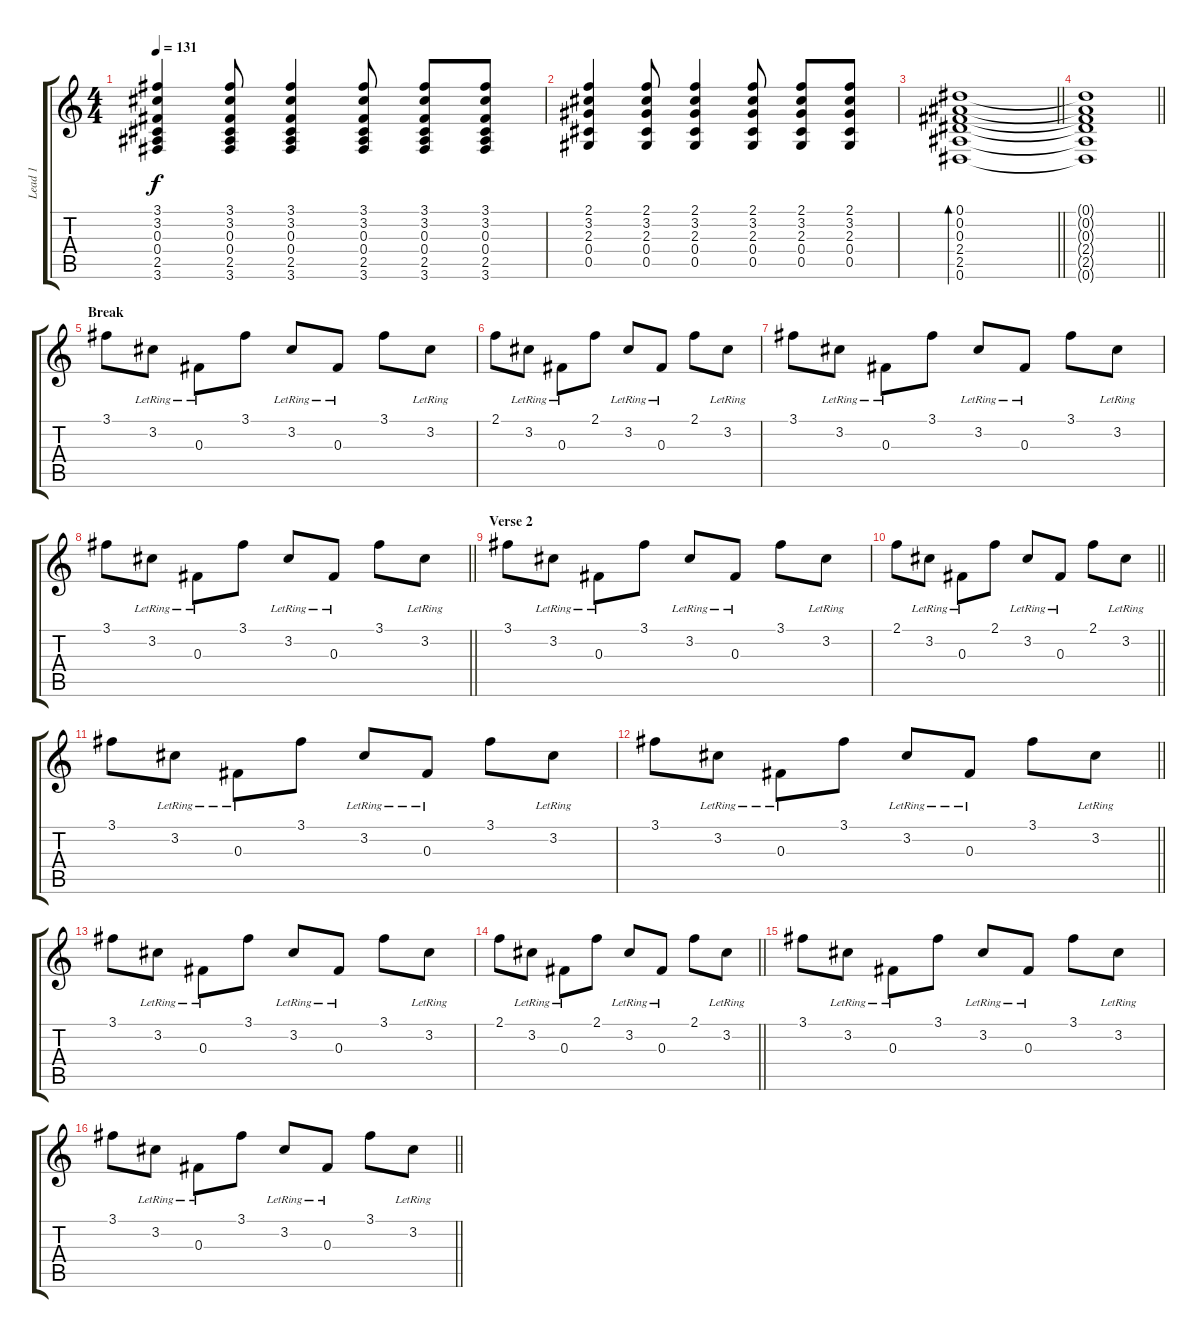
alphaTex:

\track ("Lead 1 " "Lead 1 ") {instrument electricguitarclean}
\staff {score tabs}
\tuning (Eb4 Bb3 Gb3 Db3 Ab2 Eb2) {hide}
\ts (4 4)
\tempo 131
\clef g2
\ks c
(3.1 3.2 0.3 0.4 2.5 3.6).4{dy f} (3.1 3.2 0.3 0.4 2.5 3.6).8 (3.1 3.2 0.3 0.4 2.5 3.6).4 (3.1 3.2 0.3 0.4 2.5 3.6).8 (3.1 3.2 0.3 0.4 2.5 3.6).8 (3.1 3.2 0.3 0.4 2.5 3.6).8 |
(2.1 3.2 2.3 0.4 0.5).4 (2.1 3.2 2.3 0.4 0.5).8 (2.1 3.2 2.3 0.4 0.5).4 (2.1 3.2 2.3 0.4 0.5).8 (2.1 3.2 2.3 0.4 0.5).8 (2.1 3.2 2.3 0.4 0.5).8 |
\barLineRight lightlight
(0.1 0.2 0.3 2.4 2.5 0.6).1{bd 60} |
\barLineRight lightlight
(0.1{t} 0.2{t} 0.3{t} 2.4{t} 2.5{t} 0.6{t}).1 |
\section ("" "Break")
3.1.8 3.2{lr}.8 0.3{lr}.8 3.1.8 3.2{lr}.8 0.3{lr}.8 3.1.8 3.2{lr}.8 |
2.1.8 3.2{lr}.8 0.3{lr}.8 2.1.8 3.2{lr}.8 0.3{lr}.8 2.1.8 3.2{lr}.8 |
3.1.8 3.2{lr}.8 0.3{lr}.8 3.1.8 3.2{lr}.8 0.3{lr}.8 3.1.8 3.2{lr}.8 |
\barLineRight lightlight
3.1.8 3.2{lr}.8 0.3{lr}.8 3.1.8 3.2{lr}.8 0.3{lr}.8 3.1.8 3.2{lr}.8 |
\section ("" "Verse 2")
3.1.8 3.2{lr}.8 0.3{lr}.8 3.1.8 3.2{lr}.8 0.3{lr}.8 3.1.8 3.2{lr}.8 |
\barLineRight lightlight
2.1.8 3.2{lr}.8 0.3{lr}.8 2.1.8 3.2{lr}.8 0.3{lr}.8 2.1.8 3.2{lr}.8 |
3.1.8 3.2{lr}.8 0.3{lr}.8 3.1.8 3.2{lr}.8 0.3{lr}.8 3.1.8 3.2{lr}.8 |
\barLineRight lightlight
3.1.8 3.2{lr}.8 0.3{lr}.8 3.1.8 3.2{lr}.8 0.3{lr}.8 3.1.8 3.2{lr}.8 |
3.1.8 3.2{lr}.8 0.3{lr}.8 3.1.8 3.2{lr}.8 0.3{lr}.8 3.1.8 3.2{lr}.8 |
\barLineRight lightlight
2.1.8 3.2{lr}.8 0.3{lr}.8 2.1.8 3.2{lr}.8 0.3{lr}.8 2.1.8 3.2{lr}.8 |
3.1.8 3.2{lr}.8 0.3{lr}.8 3.1.8 3.2{lr}.8 0.3{lr}.8 3.1.8 3.2{lr}.8 |
\barLineRight lightlight
3.1.8 3.2{lr}.8 0.3{lr}.8 3.1.8 3.2{lr}.8 0.3{lr}.8 3.1.8 3.2{lr}.8
